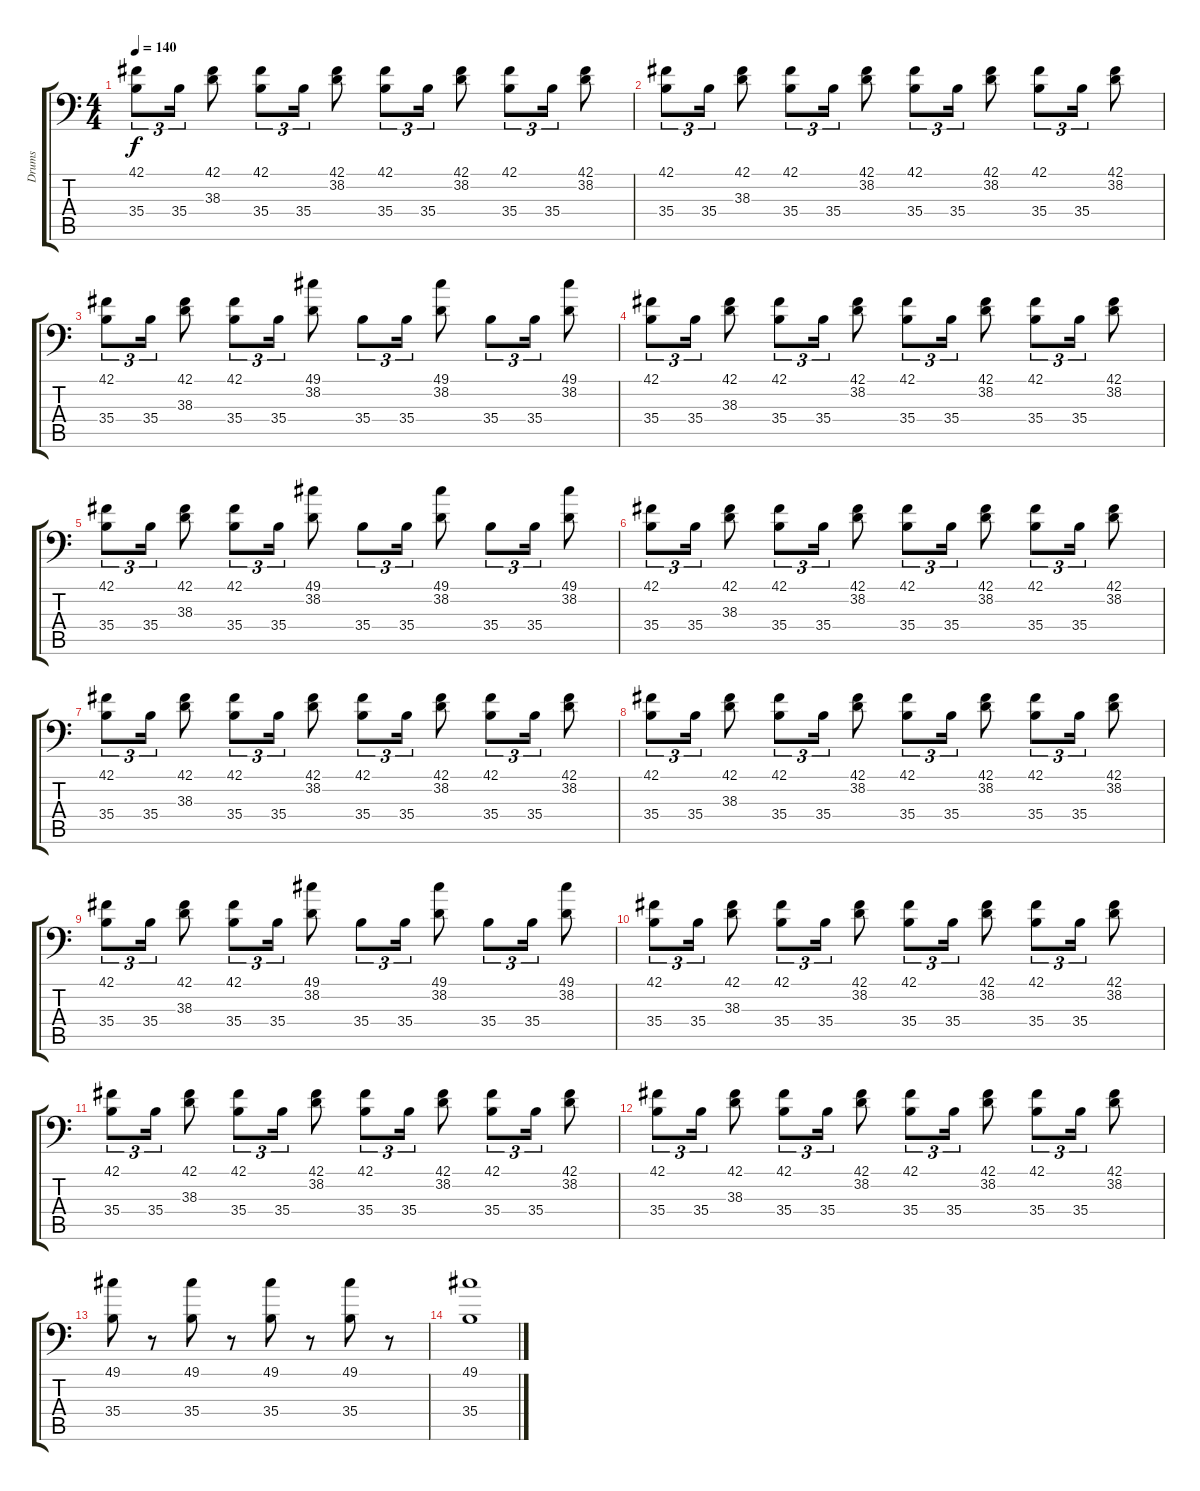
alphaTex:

\track ("Drums" "Drums") {instrument acousticgrandpiano}
\staff {score tabs}
\tuning (C-1 C-1 C-1 C-1 C-1 C-1) {hide}
\ts (4 4)
\tempo 140
\clef f4
\ks c
(42.1 35.4).8{tu (3 2) dy f} 35.4.16{tu (3 2)} (42.1 38.3).8 (42.1 35.4).8{tu (3 2)} 35.4.16{tu (3 2)} (42.1 38.2).8 (42.1 35.4).8{tu (3 2)} 35.4.16{tu (3 2)} (42.1 38.2).8 (42.1 35.4).8{tu (3 2)} 35.4.16{tu (3 2)} (42.1 38.2).8 |
(42.1 35.4).8{tu (3 2)} 35.4.16{tu (3 2)} (42.1 38.3).8 (42.1 35.4).8{tu (3 2)} 35.4.16{tu (3 2)} (42.1 38.2).8 (42.1 35.4).8{tu (3 2)} 35.4.16{tu (3 2)} (42.1 38.2).8 (42.1 35.4).8{tu (3 2)} 35.4.16{tu (3 2)} (42.1 38.2).8 |
(42.1 35.4).8{tu (3 2)} 35.4.16{tu (3 2)} (42.1 38.3).8 (42.1 35.4).8{tu (3 2)} 35.4.16{tu (3 2)} (49.1 38.2).8 35.4.8{tu (3 2)} 35.4.16{tu (3 2)} (49.1 38.2).8 35.4.8{tu (3 2)} 35.4.16{tu (3 2)} (49.1 38.2).8 |
(42.1 35.4).8{tu (3 2)} 35.4.16{tu (3 2)} (42.1 38.3).8 (42.1 35.4).8{tu (3 2)} 35.4.16{tu (3 2)} (42.1 38.2).8 (42.1 35.4).8{tu (3 2)} 35.4.16{tu (3 2)} (42.1 38.2).8 (42.1 35.4).8{tu (3 2)} 35.4.16{tu (3 2)} (42.1 38.2).8 |
(42.1 35.4).8{tu (3 2)} 35.4.16{tu (3 2)} (42.1 38.3).8 (42.1 35.4).8{tu (3 2)} 35.4.16{tu (3 2)} (49.1 38.2).8 35.4.8{tu (3 2)} 35.4.16{tu (3 2)} (49.1 38.2).8 35.4.8{tu (3 2)} 35.4.16{tu (3 2)} (49.1 38.2).8 |
(42.1 35.4).8{tu (3 2)} 35.4.16{tu (3 2)} (42.1 38.3).8 (42.1 35.4).8{tu (3 2)} 35.4.16{tu (3 2)} (42.1 38.2).8 (42.1 35.4).8{tu (3 2)} 35.4.16{tu (3 2)} (42.1 38.2).8 (42.1 35.4).8{tu (3 2)} 35.4.16{tu (3 2)} (42.1 38.2).8 |
(42.1 35.4).8{tu (3 2)} 35.4.16{tu (3 2)} (42.1 38.3).8 (42.1 35.4).8{tu (3 2)} 35.4.16{tu (3 2)} (42.1 38.2).8 (42.1 35.4).8{tu (3 2)} 35.4.16{tu (3 2)} (42.1 38.2).8 (42.1 35.4).8{tu (3 2)} 35.4.16{tu (3 2)} (42.1 38.2).8 |
(42.1 35.4).8{tu (3 2)} 35.4.16{tu (3 2)} (42.1 38.3).8 (42.1 35.4).8{tu (3 2)} 35.4.16{tu (3 2)} (42.1 38.2).8 (42.1 35.4).8{tu (3 2)} 35.4.16{tu (3 2)} (42.1 38.2).8 (42.1 35.4).8{tu (3 2)} 35.4.16{tu (3 2)} (42.1 38.2).8 |
(42.1 35.4).8{tu (3 2)} 35.4.16{tu (3 2)} (42.1 38.3).8 (42.1 35.4).8{tu (3 2)} 35.4.16{tu (3 2)} (49.1 38.2).8 35.4.8{tu (3 2)} 35.4.16{tu (3 2)} (49.1 38.2).8 35.4.8{tu (3 2)} 35.4.16{tu (3 2)} (49.1 38.2).8 |
(42.1 35.4).8{tu (3 2)} 35.4.16{tu (3 2)} (42.1 38.3).8 (42.1 35.4).8{tu (3 2)} 35.4.16{tu (3 2)} (42.1 38.2).8 (42.1 35.4).8{tu (3 2)} 35.4.16{tu (3 2)} (42.1 38.2).8 (42.1 35.4).8{tu (3 2)} 35.4.16{tu (3 2)} (42.1 38.2).8 |
(42.1 35.4).8{tu (3 2)} 35.4.16{tu (3 2)} (42.1 38.3).8 (42.1 35.4).8{tu (3 2)} 35.4.16{tu (3 2)} (42.1 38.2).8 (42.1 35.4).8{tu (3 2)} 35.4.16{tu (3 2)} (42.1 38.2).8 (42.1 35.4).8{tu (3 2)} 35.4.16{tu (3 2)} (42.1 38.2).8 |
(42.1 35.4).8{tu (3 2)} 35.4.16{tu (3 2)} (42.1 38.3).8 (42.1 35.4).8{tu (3 2)} 35.4.16{tu (3 2)} (42.1 38.2).8 (42.1 35.4).8{tu (3 2)} 35.4.16{tu (3 2)} (42.1 38.2).8 (42.1 35.4).8{tu (3 2)} 35.4.16{tu (3 2)} (42.1 38.2).8 |
(49.1 35.4).8 r.8 (49.1 35.4).8 r.8 (49.1 35.4).8 r.8 (49.1 35.4).8 r.8 |
(49.1 35.4).1
